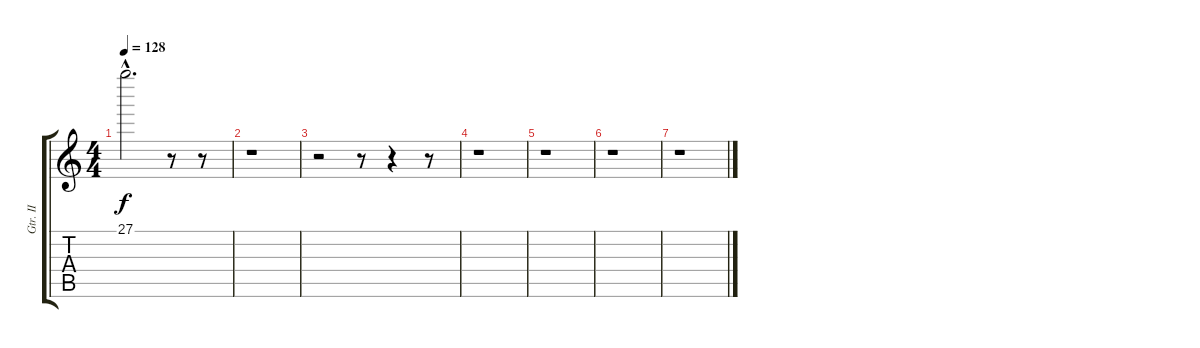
\track ("Gtr. II" "Gtr. II") {instrument overdrivenguitar}
\staff {score tabs}
\tuning (E4 B3 G3 D3 A2 E2) {hide}
\ts (4 4)
\tempo 128
\clef g2
\ks c
27.1{hac t}.2{d dy f} r.8 r.8 |
r.1 |
r.2 r.8 r.4 r.8 |
r.1 |
r.1 |
r.1 |
r.1
